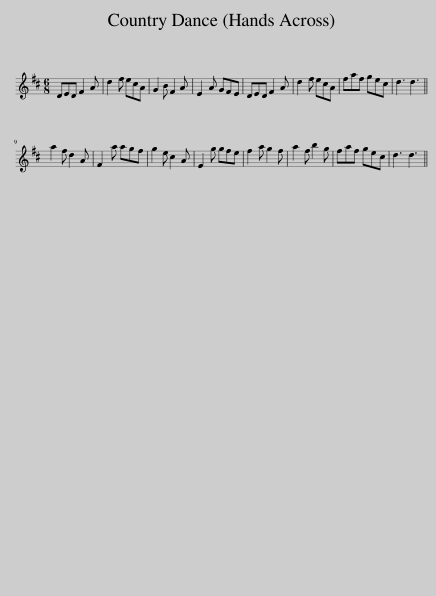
X:1
L:1/8
M:6/8
I:linebreak $
K:D
V:1 treble
V:1
 DED F2 A | d2 f ecA | G2 B F2 A | E2 A GFE | DED F2 A | %5
 d2 f ecA | faf gec | d3 d3 ||$ a2 f d2 A | F2 a agf | %10
 g2 e c2 A | E2 g gfe | f2 a g2 f | a2 f b2 g | faf gec | %15
 d3 d3 || %16
